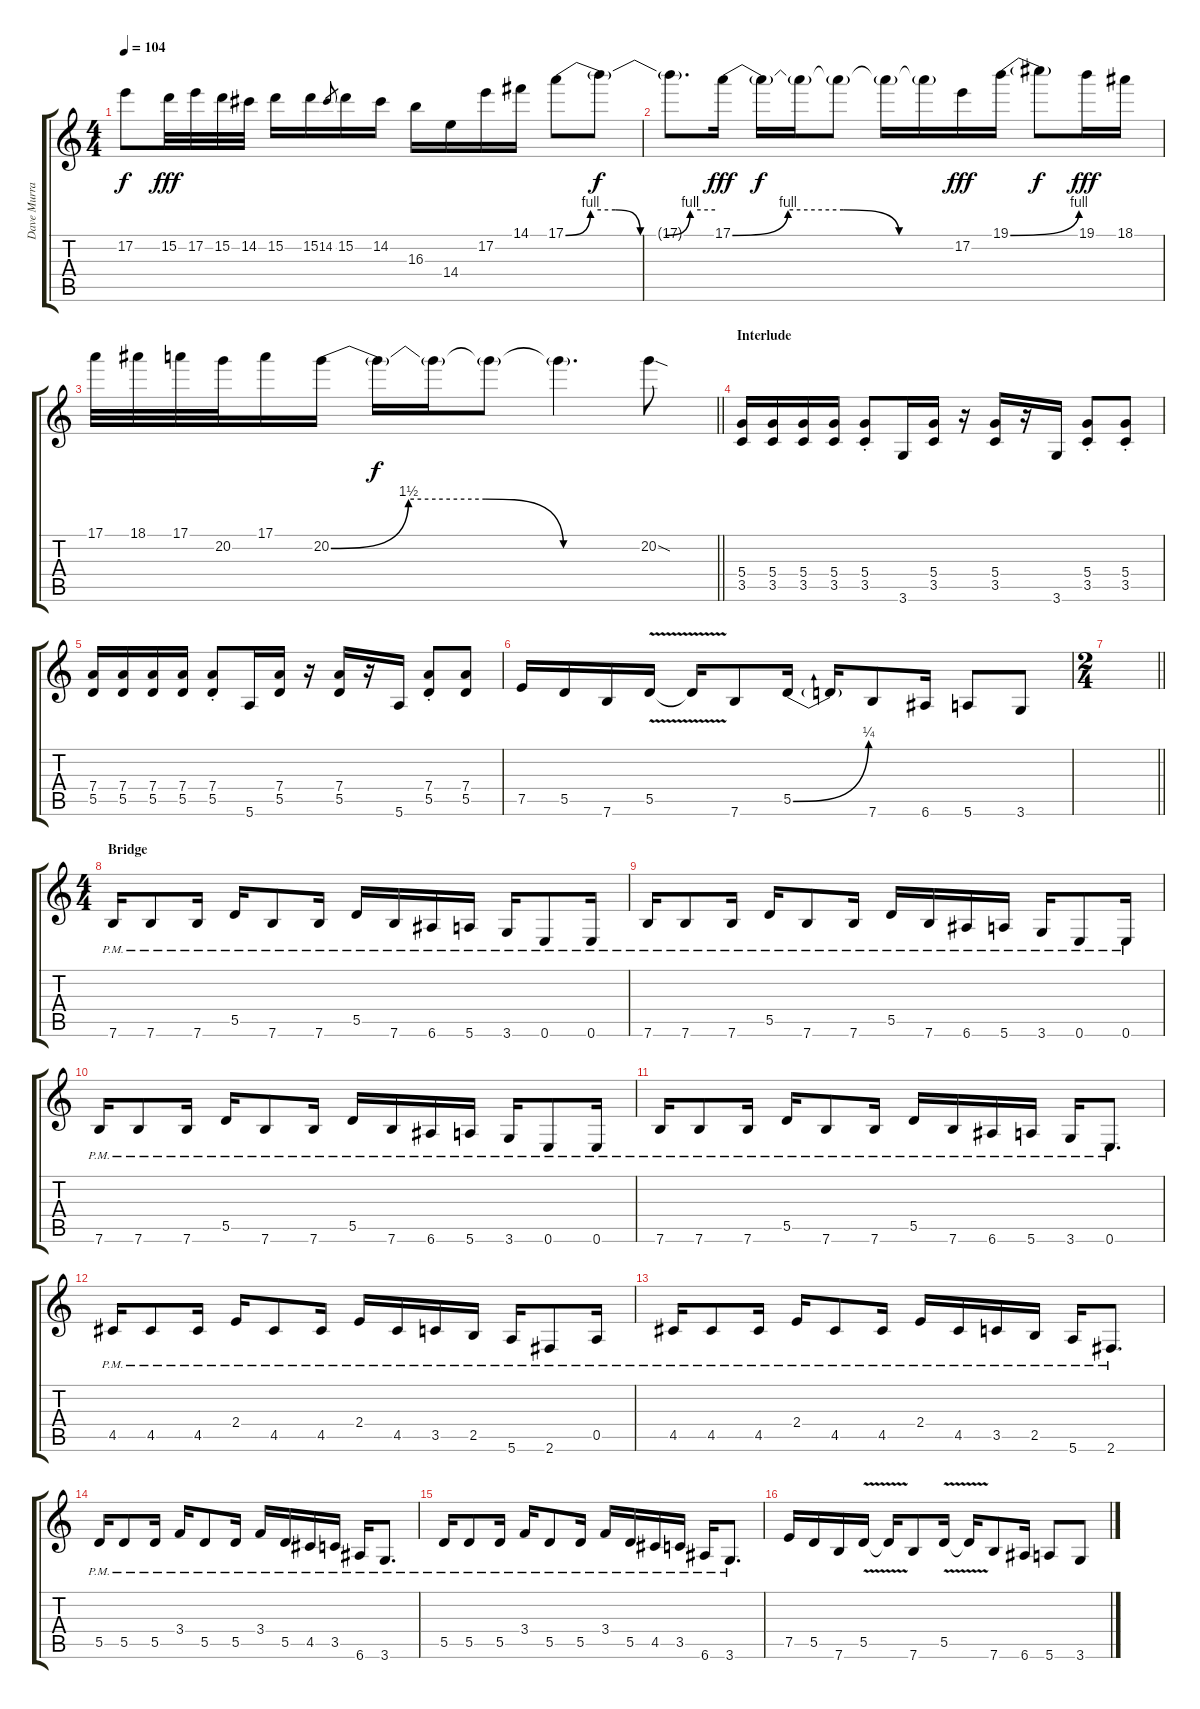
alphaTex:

\track ("Dave Murray" "Dave Murra") {instrument distortionguitar}
\staff {score tabs}
\tuning (E4 B3 G3 D3 A2 E2) {hide}
\ts (4 4)
\tempo 104
\clef g2
\ks c
17.2{t}.8{dy f} 15.2.32{dy fff} 17.2.32 15.2.32 14.2.32 15.2.16 15.2.16 14.2.8{gr} 15.2.16 14.2.16 16.3.16 14.4.16 17.2.16 14.1.16 17.1{be (custom 0 0 10 4 20 4 30 0 40 0 50 4 60 4)}.8 17.1{t}.8{dy f} |
17.1{t}.8{d} 17.1{be (custom 0 0 15 4 30 4 45 0 60 0)}.16{dy fff} 17.1{t}.16{dy f} 17.1{t}.16 17.1{t}.8 17.1{t}.16 17.1{t}.16 17.2.16{dy fff} 19.1{be (bend 0 0 60 4)}.16 19.1{t}.8{dy f} 19.1.16{dy fff} 18.1.16 |
\barLineRight lightlight
17.1.32 18.1.32 17.1.32 20.2.32 17.1.16 20.2{be (custom 0 0 15 6 30 6 45 0 60 0)}.16 20.2{t}.16{dy f} 20.2{t}.16 20.2{t}.8 20.2{t}.4{d} 20.2{sod}.8 |
\section ("" "Interlude")
(5.4 3.5).16 (5.4 3.5).16 (5.4 3.5).16 (5.4 3.5).16 (5.4{st} 3.5{st}).8 3.6.16 (5.4 3.5).16 r.16 (5.4 3.5).16 r.16 3.6.16 (5.4{st} 3.5{st}).8 (5.4{st} 3.5{st}).8 |
(7.4 5.5).16 (7.4 5.5).16 (7.4 5.5).16 (7.4 5.5).16 (7.4{st} 5.5{st}).8 5.6.16 (7.4 5.5).16 r.16 (7.4 5.5).16 r.16 5.6.16 (7.4{st} 5.5{st}).8 (7.4 5.5).8 |
7.5.16 5.5.16 7.6.16 5.5{v}.16 5.5{t}.16 7.6.8 5.5{be (bend 0 0 60 1)}.16 5.5{t}.16 7.6.8 6.6.16 5.6.8 3.6.8 |
\ts (2 4)
\barLineRight lightlight
|
\ts (4 4)
\section ("" "Bridge")
7.6{pm}.16 7.6{pm}.8 7.6{pm}.16 5.5{pm}.16 7.6{pm}.8 7.6{pm}.16 5.5{pm}.16 7.6{pm}.16 6.6{pm}.16 5.6{pm}.16 3.6{pm}.16 0.6{pm}.8 0.6{pm}.16 |
7.6{pm}.16 7.6{pm}.8 7.6{pm}.16 5.5{pm}.16 7.6{pm}.8 7.6{pm}.16 5.5{pm}.16 7.6{pm}.16 6.6{pm}.16 5.6{pm}.16 3.6{pm}.16 0.6{pm}.8 0.6{pm}.16 |
7.6{pm}.16 7.6{pm}.8 7.6{pm}.16 5.5{pm}.16 7.6{pm}.8 7.6{pm}.16 5.5{pm}.16 7.6{pm}.16 6.6{pm}.16 5.6{pm}.16 3.6{pm}.16 0.6{pm}.8 0.6{pm}.16 |
7.6{pm}.16 7.6{pm}.8 7.6{pm}.16 5.5{pm}.16 7.6{pm}.8 7.6{pm}.16 5.5{pm}.16 7.6{pm}.16 6.6{pm}.16 5.6{pm}.16 3.6{pm}.16 0.6{pm}.8{d} |
4.5{pm}.16 4.5{pm}.8 4.5{pm}.16 2.4{pm}.16 4.5{pm}.8 4.5{pm}.16 2.4{pm}.16 4.5{pm}.16 3.5{pm}.16 2.5{pm}.16 5.6{pm}.16 2.6{pm}.8 0.5{pm}.16 |
4.5{pm}.16 4.5{pm}.8 4.5{pm}.16 2.4{pm}.16 4.5{pm}.8 4.5{pm}.16 2.4{pm}.16 4.5{pm}.16 3.5{pm}.16 2.5{pm}.16 5.6{pm}.16 2.6{pm}.8{d} |
5.5{pm}.16 5.5{pm}.8 5.5{pm}.16 3.4{pm}.16 5.5{pm}.8 5.5{pm}.16 3.4{pm}.16 5.5{pm}.16 4.5{pm}.16 3.5{pm}.16 6.6{pm}.16 3.6{pm}.8{d} |
5.5{pm}.16 5.5{pm}.8 5.5{pm}.16 3.4{pm}.16 5.5{pm}.8 5.5{pm}.16 3.4{pm}.16 5.5{pm}.16 4.5{pm}.16 3.5{pm}.16 6.6{pm}.16 3.6{pm}.8{d} |
7.5.16 5.5.16 7.6.16 5.5{v}.16 5.5{t}.16 7.6.8 5.5{v}.16 5.5{t}.16 7.6.8 6.6.16 5.6.8 3.6.8
